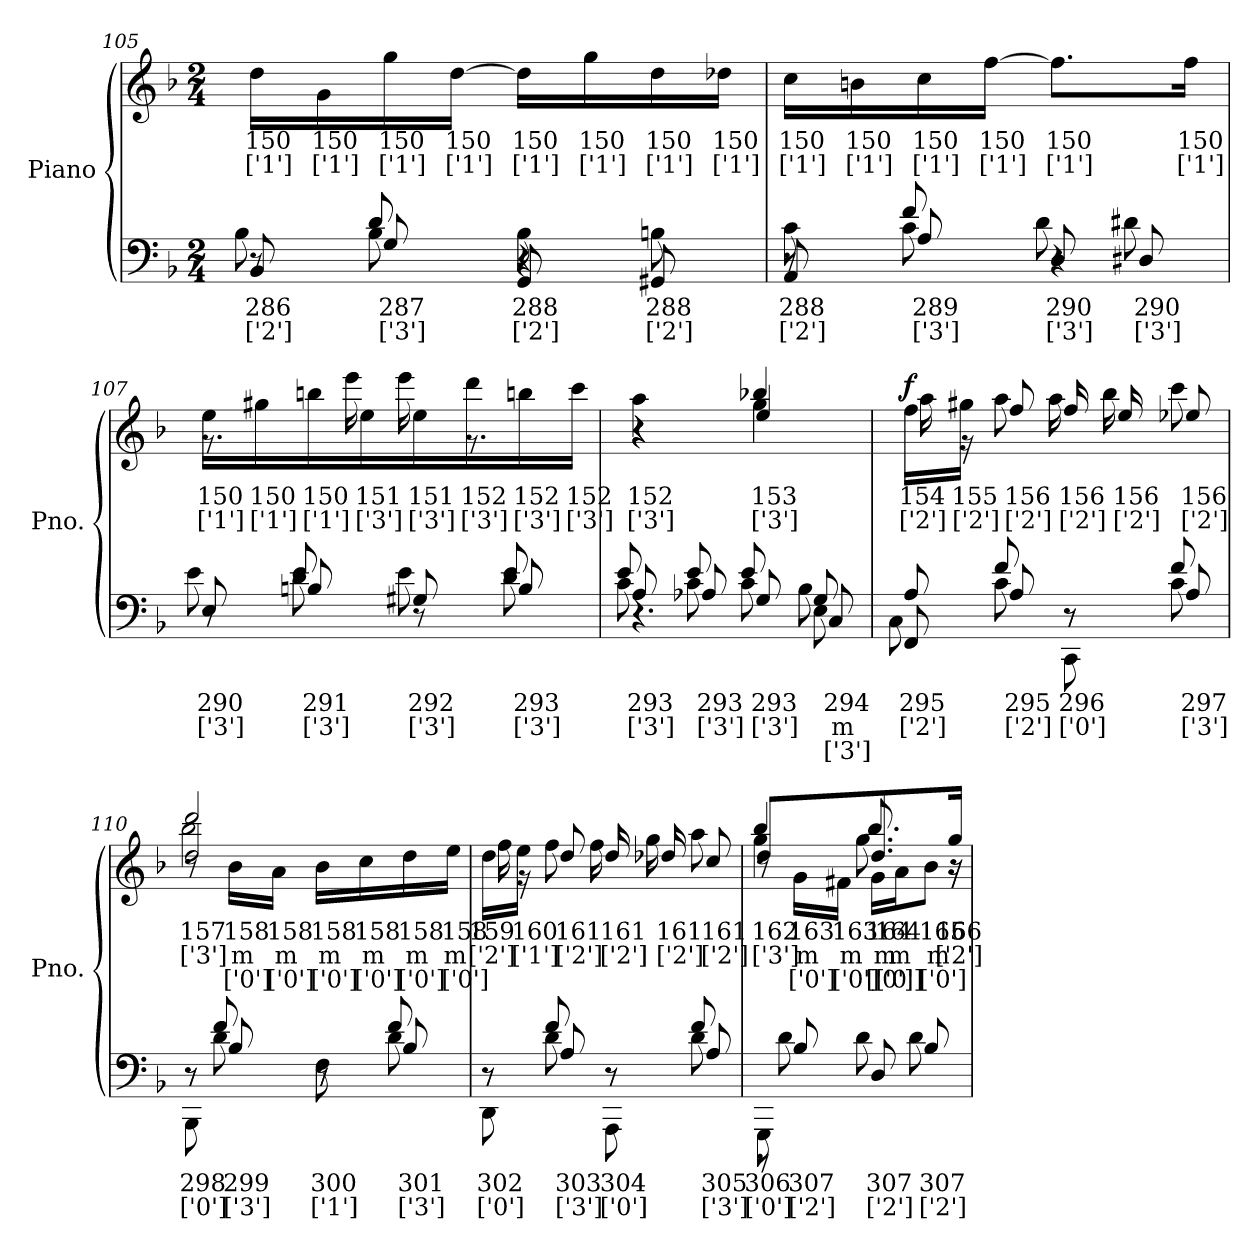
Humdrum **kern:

**kern	**text	**text	**text	**kern	**text	**text	**text	**dynam
*part1	*part1	*part1	*part1	*part1	*part1	*part1	*part1	*part1
*staff2	*staff2	*staff2	*staff2	*staff1	*staff1	*staff1	*staff1	*staff1/2
*I"Piano	*	*	*	*	*	*	*	*
*I'Pno.	*	*	*	*	*	*	*	*
!!LO:LB:g=z
*clefF4	*	*	*	*clefG2	*	*	*	*
*k[b-]	*	*	*	*k[b-]	*	*	*	*
*M2/4	*	*	*	*M2/4	*	*	*	*
=105	=105	=105	=105	=105	=105	=105	=105	=105
*^	*	*	*	*	*	*	*	*
*	*^	*	*	*	*	*	*	*	*
8BB-i	8B-j	8r	286	['2']	.	16ddZ\LL	150	['1']	.	.
.	.	.	.	.	.	16gZ\	150	['1']	.	.
8GV	8B-j	8dN	287	['3']	.	16ggZ\	150	['1']	.	.
.	.	.	.	.	.	[16ddZ\JJ	150	['1']	.	.
8GGi	8B-j	4r	288	['2']	.	16ddZ\LL]	150	['1']	.	.
.	.	.	.	.	.	16ggZ\	150	['1']	.	.
8GG#Xi	8Bnj	.	288	['2']	.	16ddZ\	150	['1']	.	.
.	.	.	.	.	.	16dd-XZ\JJ	150	['1']	.	.
=106	=106	=106	=106	=106	=106	=106	=106	=106	=106	=106
8AAi	8cj	8r	288	['2']	.	16ccZ\LL	150	['1']	.	.
.	.	.	.	.	.	16bnZ\	150	['1']	.	.
8AV	8cj	8fN	289	['3']	.	16ccZ\	150	['1']	.	.
.	.	.	.	.	.	[16ffZ\JJ	150	['1']	.	.
8DV	8dN	4r	290	['3']	.	8.ffZ\L]	150	['1']	.	.
8D#XV	8d#XN	.	290	['3']	.	.	.	.	.	.
.	.	.	.	.	.	16ffZ\Jk	150	['1']	.	.
=107	=107	=107	=107	=107	=107	=107	=107	=107	=107	=107
*	*	*	*	*	*	*^	*	*	*	*
8EV	8eN	8r	290	['3']	.	16eeZ\LL	8.r	150	['1']	.	.
.	.	.	.	.	.	16gg#XZ\	.	150	['1']	.	.
8BnV	8dj	8eN	291	['3']	.	16bbnZ\	.	150	['1']	.	.
.	.	.	.	.	.	16eel	16eee!	151	['3']	.	.
8G#XV	8eN	8r	292	['3']	.	16eel	16eee!	151	['3']	.	.
.	.	.	.	.	.	16ddd!\	8.r	152	['3']	.	.
8BV	8dj	8eN	293	['3']	.	16bbn!\	.	152	['3']	.	.
.	.	.	.	.	.	16ccc!\JJ	.	152	['3']	.	.
*v	*v	*v	*	*	*	*	*	*	*	*	*
*	*	*	*	*v	*v	*	*	*	*
=108	=108	=108	=108	=108	=108	=108	=108	=108
*^	*	*	*	*	*	*	*	*
*	*^	*	*	*	*	*	*	*	*
*	*	*^	*	*	*	*^	*	*	*	*
*	*	*	*	*	*	*	*	*^	*	*	*	*
8AV	8cj	8eN	4.r	293	['3']	.	4aa!\	4r	4r	152	['3']	.	.
8A-XV	8cj	8eN	.	293	['3']	.	.	.	.	.	.	.	.
8GV	8cj	8eN	.	293	['3']	.	4eeZ	4ggl	4bb-X!	153	['3']	.	.
8Ci	8EV	8Gj	8B-N	294	m	['3']	.	.	.	.	.	.	.
*v	*v	*v	*v	*	*	*	*	*	*	*	*	*	*
*	*	*	*	*v	*v	*v	*	*	*	*
!!LO:LB:g=z
=109	=109	=109	=109	=109	=109	=109	=109	=109
*^	*	*	*	*	*	*	*	*
*	*^	*	*	*	*	*	*	*	*
*	*	*	*	*	*	*^	*	*	*	*
*	*	*^	*	*	*	*	*	*	*	*	*
!	!	!	!	!	!	!	!	!	!	!	!	!LO:DY:b
*	*	*v	*v	*	*	*	*	*	*	*	*	*
8FFi	8CV	8Aj	295	['2']	.	16ffZ	16aal	154	['2']	.	f
.	.	.	.	.	.	16gg#Xl\J	16r	155	['2']	.	.
8Ai	8cV	8fj	295	['2']	.	8ffZ	8aal	156	['2']	.	.
8CCi\L	8r	8r	296	['0']	.	16ffZ	16aal	156	['2']	.	.
.	.	.	.	.	.	16eeZ	16bb-l	156	['2']	.	.
8AV	8cj	8fN	297	['3']	.	8ee-XZ	8cccl	156	['2']	.	.
*	*	*	*	*	*	*v	*v	*	*	*	*
=110	=110	=110	=110	=110	=110	=110	=110	=110	=110	=110
*	*	*	*	*	*	*^	*	*	*	*
*	*	*	*	*	*	*	*^	*	*	*	*
*	*	*	*	*	*	*	*	*^	*	*	*	*
8BBB-i\L	8r	8r	298	['0']	.	2ddZ	2bb-l	2ddd!	8r	157	['3']	.	.
8B-V	8dj	8fN	299	['3']	.	.	.	.	16b-+\LL	158	m	['0']	.
.	.	.	.	.	.	.	.	.	16a+\JJ	158	m	['0']	.
8FV\L	8r	8r	300	['1']	.	.	.	.	16b-+\LL	158	m	['0']	.
.	.	.	.	.	.	.	.	.	16cc+\	158	m	['0']	.
8B-V	8dj	8fN	301	['3']	.	.	.	.	16dd+\	158	m	['0']	.
.	.	.	.	.	.	.	.	.	16ee+\JJ	158	m	['0']	.
*	*	*	*	*	*	*v	*v	*v	*v	*	*	*	*
=111	=111	=111	=111	=111	=111	=111	=111	=111	=111	=111
*	*	*	*	*	*	*^	*	*	*	*
8DDi\L	8r	8r	302	['0']	.	16ddZ	16ffl	159	['2']	.	.
.	.	.	.	.	.	16eeZ\J	16r	160	['1']	.	.
8AV	8dj	8fN	303	['3']	.	8ddZ	8ffl	161	['2']	.	.
8AAAi\L	8r	8r	304	['0']	.	16ddZ	16ffl	161	['2']	.	.
.	.	.	.	.	.	16dd-XZ	16ggl	161	['2']	.	.
8AV	8dj	8fN	305	['3']	.	8ccZ	8aal	161	['2']	.	.
*v	*v	*v	*	*	*	*	*	*	*	*	*
*	*	*	*	*v	*v	*	*	*	*
=112	=112	=112	=112	=112	=112	=112	=112	=112
*^	*	*	*	*^	*	*	*	*
*	*	*	*	*	*	*^	*	*	*	*
*	*	*	*	*	*	*	*^	*	*	*	*
8GGGi\L	8r	306	['0']	.	4ddZ	4ggl	4bb-!	8r	162	['3']	.	.
8B-V	8dj	307	['2']	.	.	.	.	16g+\LL	163	m	['0']	.
.	.	.	.	.	.	.	.	16f#X+\JJ	163	m	['0']	.
8DV	8dj	307	['2']	.	8.ddZ	8.ggl	8.bb-!	16g+\LL	164	m	['0']	.
.	.	.	.	.	.	.	.	16a+\J	164	m	['0']	.
8B-V	8dj	307	['2']	.	.	.	.	8b-+\J	165	m	['0']	.
.	.	.	.	.	16ggl/Jk	16r	16r	.	166	['2']	.	.
*v	*v	*	*	*	*	*	*	*	*	*	*	*
*	*	*	*	*v	*v	*v	*v	*	*	*	*
=	=	=	=	=	=	=	=	=
*-	*-	*-	*-	*-	*-	*-	*-	*-
